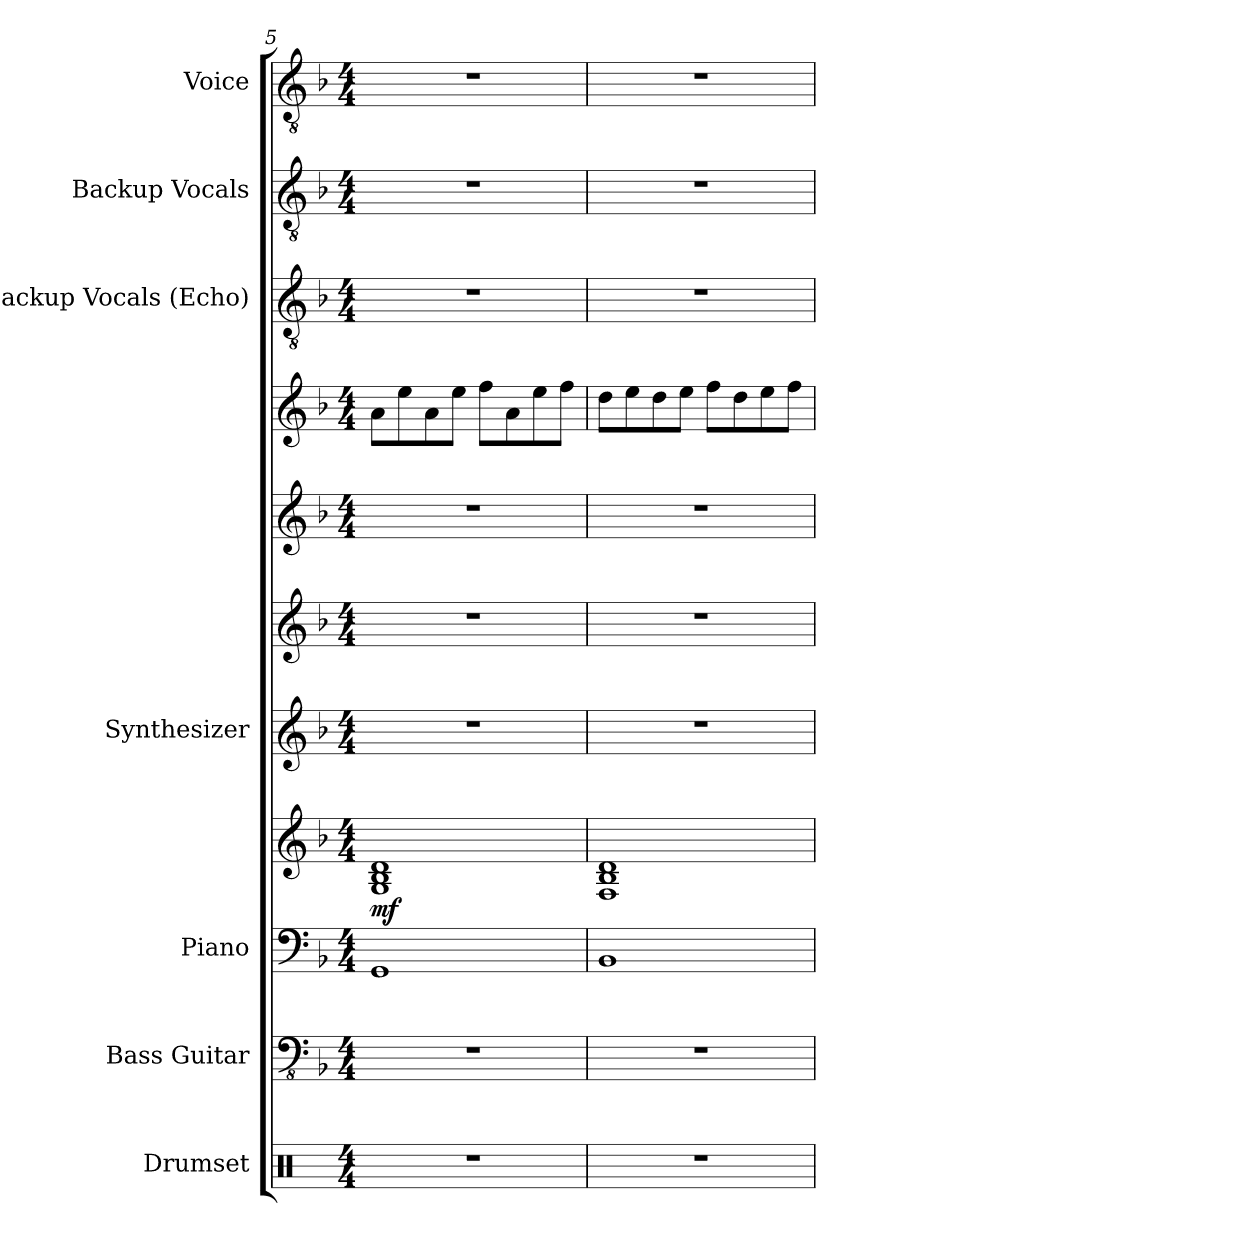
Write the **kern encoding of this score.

**kern	**kern	**kern	**kern	**dynam	**kern	**kern	**kern	**kern	**kern	**kern	**kern
*part7	*part6	*part5	*part5	*part5	*part4	*part4	*part4	*part4	*part3	*part2	*part1
*staff11	*staff10	*staff9	*staff8	*staff8/9	*staff7	*staff6	*staff5	*staff4	*staff3	*staff2	*staff1
*I"Drumset	*I"Bass Guitar	*I"Piano	*	*	*I"Synthesizer	*	*	*	*I"Backup Vocals (Echo)	*I"Backup Vocals	*I"Voice
*I'Drs.	*I'B. Guit.	*I'Pno.	*	*	*I'Synth.	*	*	*	*I'Backup	*I'Backup	*I'Vo.
!!LO:PB:g=z
*clefX	*clefFv4	*clefF4	*clefG2	*	*clefG2	*clefG2	*clefG2	*clefG2	*clefGv2	*clefGv2	*clefGv2
*k[]	*k[b-]	*k[b-]	*k[b-]	*	*k[b-]	*k[b-]	*k[b-]	*k[b-]	*k[b-]	*k[b-]	*k[b-]
*M4/4	*M4/4	*M4/4	*M4/4	*	*M4/4	*M4/4	*M4/4	*M4/4	*M4/4	*M4/4	*M4/4
=5	=5	=5	=5	=5	=5	=5	=5	=5	=5	=5	=5
!	!	!	!	!LO:DY:b	!	!	!	!	!	!	!
1r	1r	1GG	1G 1B- 1d	mf	1r	1r	1r	8a\L	1r	1r	1r
.	.	.	.	.	.	.	.	8ee\	.	.	.
.	.	.	.	.	.	.	.	8a\	.	.	.
.	.	.	.	.	.	.	.	8ee\J	.	.	.
.	.	.	.	.	.	.	.	8ff\L	.	.	.
.	.	.	.	.	.	.	.	8a\	.	.	.
.	.	.	.	.	.	.	.	8ee\	.	.	.
.	.	.	.	.	.	.	.	8ff\J	.	.	.
=6	=6	=6	=6	=6	=6	=6	=6	=6	=6	=6	=6
1r	1r	1BB-	1F 1B- 1d	.	1r	1r	1r	8dd\L	1r	1r	1r
.	.	.	.	.	.	.	.	8ee\	.	.	.
.	.	.	.	.	.	.	.	8dd\	.	.	.
.	.	.	.	.	.	.	.	8ee\J	.	.	.
.	.	.	.	.	.	.	.	8ff\L	.	.	.
.	.	.	.	.	.	.	.	8dd\	.	.	.
.	.	.	.	.	.	.	.	8ee\	.	.	.
.	.	.	.	.	.	.	.	8ff\J	.	.	.
=	=	=	=	=	=	=	=	=	=	=	=
*-	*-	*-	*-	*-	*-	*-	*-	*-	*-	*-	*-
